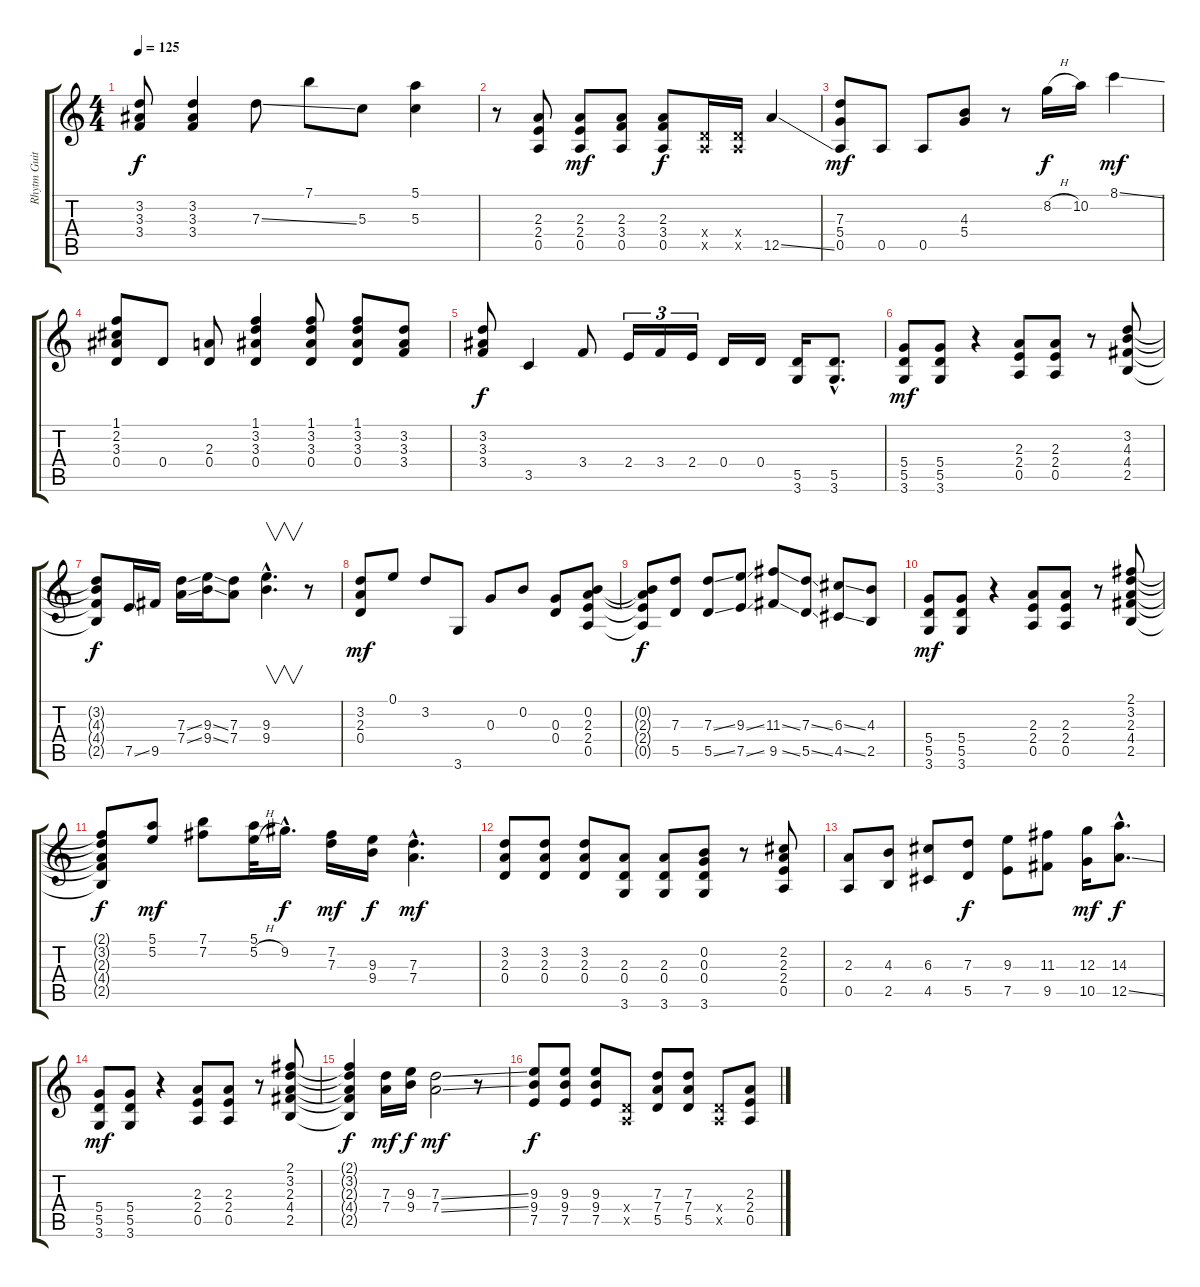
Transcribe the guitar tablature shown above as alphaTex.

\track ("Rhytm Guitar" "Rhytm Guit") {instrument distortionguitar}
\staff {score tabs}
\tuning (E4 B3 G3 D3 A2 E2) {hide}
\ts (4 4)
\tempo 125
\clef g2
\ks c
(3.2{t} 3.3{t} 3.4{t}).8{dy f} (3.2 3.3 3.4).4 7.3{ss}.8 7.1.8 5.3.8 (5.1 5.3).4 |
r.8 (2.3 2.4 0.5).8 (2.3 2.4 0.5).8{dy mf} (2.3 3.4 0.5).8 (2.3 3.4 0.5).8{dy f} (0.4{x} 0.5{x}).16 (0.4{x} 0.5{x}).16 12.5{ss}.4 |
(7.3 5.4 0.5).8{dy mf} 0.5.8 0.5.8 (4.3 5.4).8 r.8 8.2{h}.16{dy f} 10.2.16 8.1{ss}.4{dy mf} |
(1.1 2.2 3.3 0.4).8 0.4.8 (2.3 0.4).8 (1.1 3.2 3.3 0.4).4 (1.1 3.2 3.3 0.4).8 (1.1 3.2 3.3 0.4).8 (3.2 3.3 3.4).8 |
(3.2 3.3 3.4).8{dy f} 3.5.4 3.4.8 2.4.16{tu (3 2)} 3.4.16{tu (3 2)} 2.4.16{tu (3 2)} 0.4.16 0.4.16 (5.5 3.6).16 (5.5{hac} 3.6{hac}).8{d} |
(5.4 5.5 3.6).8{dy mf} (5.4 5.5 3.6).8 r.4 (2.3 2.4 0.5).8 (2.3 2.4 0.5).8 r.8 (3.2 4.3 4.4 2.5).8 |
(3.2{t} 4.3{t} 4.4{t} 2.5{t}).8{dy f} 7.5{ss}.16 9.5.16 (7.3{ss} 7.4{ss}).16 (9.3{ss} 9.4{ss}).16 (7.3 7.4).8 (9.3{hac} 9.4{hac}).4{v d} r.8 |
(3.2 2.3 0.4).8{dy mf} 0.1.8 3.2.8 3.6.8 0.3.8 0.2.8 (0.3 0.4).8 (0.2 2.3 2.4 0.5).8 |
(0.2{t} 2.3{t} 2.4{t} 0.5{t}).8{dy f} (7.3 5.5).8 (7.3{ss} 5.5{ss}).8 (9.3{ss} 7.5{ss}).8 (11.3{ss} 9.5{ss}).8 (7.3{ss} 5.5{ss}).8 (6.3{ss} 4.5{ss}).8 (4.3 2.5).8 |
(5.4 5.5 3.6).8{dy mf} (5.4 5.5 3.6).8 r.4 (2.3 2.4 0.5).8 (2.3 2.4 0.5).8 r.8 (2.1 3.2 2.3 4.4 2.5).8 |
(2.1{t} 3.2{t} 2.3{t} 4.4{t} 2.5{t}).8{dy f} (5.1 5.2).8{dy mf} (7.1 7.2).8 (5.1 5.2{h}).32 9.2{hac}.16{d dy f} (7.2 7.3).16{dy mf} (9.3 9.4).16{dy f} (7.3{hac} 7.4{hac}).4{d dy mf} |
(3.2 2.3 0.4).8 (3.2 2.3 0.4).8 (3.2 2.3 0.4).8 (2.3 0.4 3.6).8 (2.3 0.4 3.6).8 (0.2 0.3 0.4 3.6).8 r.8 (2.2 2.3 2.4 0.5).8 |
(2.3 0.5).8 (4.3 2.5).8 (6.3 4.5).8 (7.3 5.5).8{dy f} (9.3 7.5).8 (11.3 9.5).8 (12.3 10.5).16{dy mf} (14.3{hac} 12.5{ss hac}).8{d dy f} |
(5.4 5.5 3.6).8{dy mf} (5.4 5.5 3.6).8 r.4 (2.3 2.4 0.5).8 (2.3 2.4 0.5).8 r.8 (2.1 3.2 2.3 4.4 2.5).8 |
(2.1{t} 3.2{t} 2.3{t} 4.4{t} 2.5{t}).4{dy f} (7.3 7.4).16{dy mf} (9.3 9.4).16{dy f} (7.3{ss} 7.4{ss}).2{dy mf} r.8 |
(9.3 9.4 7.5).8{dy f} (9.3 9.4 7.5).8 (9.3 9.4 7.5).8 (0.4{x} 0.5{x}).8 (7.3 7.4 5.5).8 (7.3 7.4 5.5).8 (0.4{x} 0.5{x}).8 (2.3 2.4 0.5).8
